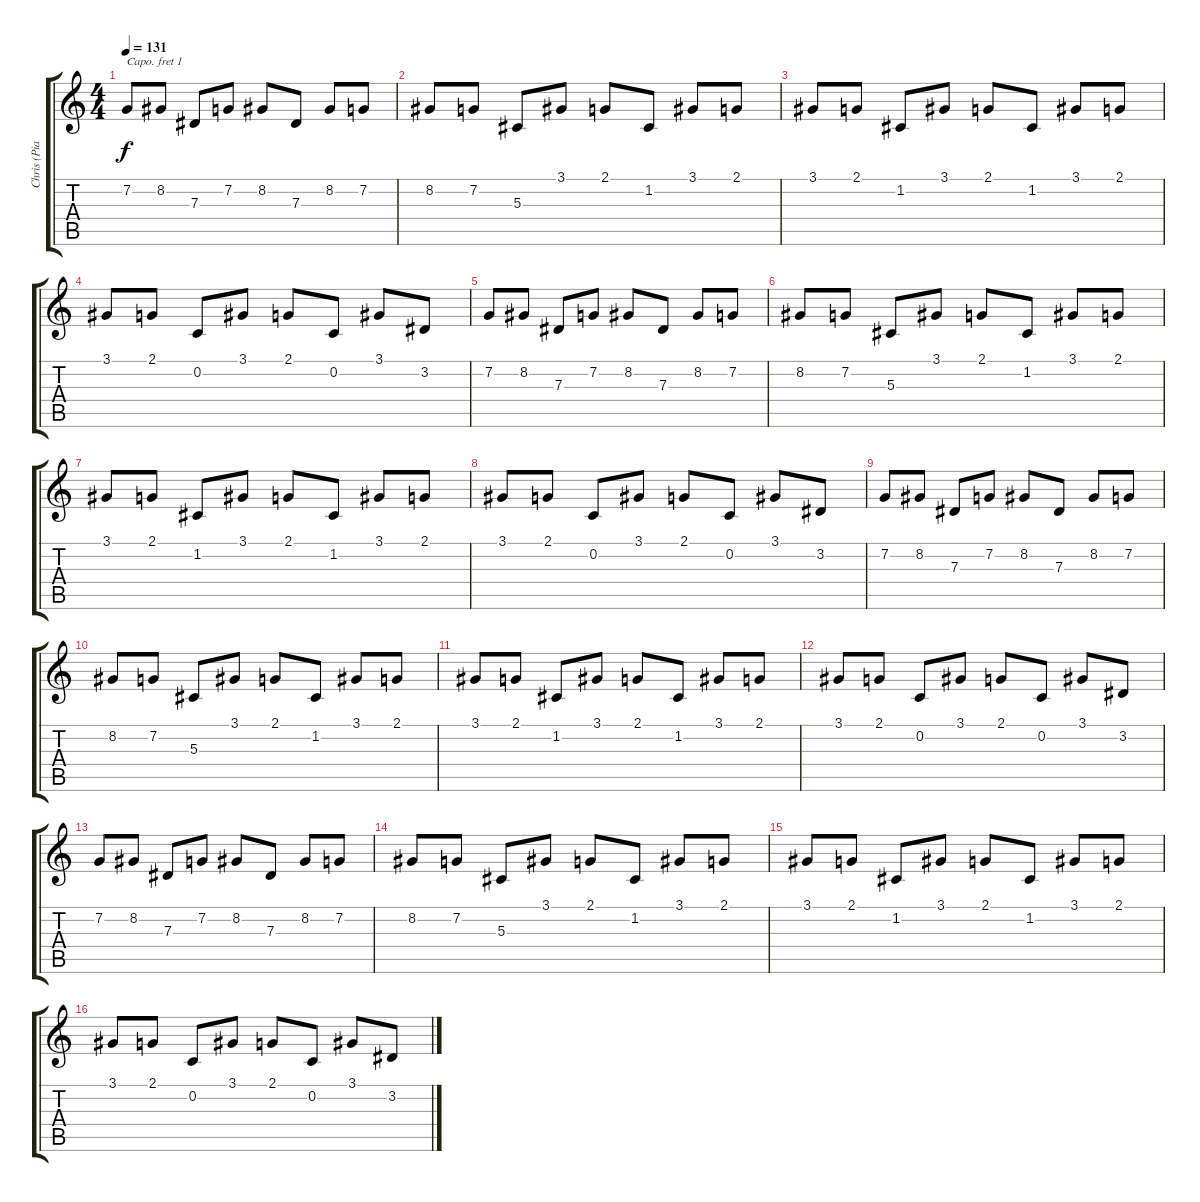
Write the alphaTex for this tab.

\track ("Chris (Piano) Capo 1st Fret" "Chris (Pia") {instrument acousticgrandpiano}
\staff {score tabs}
\capo 1
\tuning (E4 B3 G3 D3 A2 E2) {hide}
\ts (4 4)
\tempo 131
\clef g2
\ks c
7.2.8{dy f} 8.2.8 7.3.8 7.2.8 8.2.8 7.3.8 8.2.8 7.2.8 |
8.2.8 7.2.8 5.3.8 3.1.8 2.1.8 1.2.8 3.1.8 2.1.8 |
3.1.8 2.1.8 1.2.8 3.1.8 2.1.8 1.2.8 3.1.8 2.1.8 |
3.1.8 2.1.8 0.2.8 3.1.8 2.1.8 0.2.8 3.1.8 3.2.8 |
7.2.8 8.2.8 7.3.8 7.2.8 8.2.8 7.3.8 8.2.8 7.2.8 |
8.2.8 7.2.8 5.3.8 3.1.8 2.1.8 1.2.8 3.1.8 2.1.8 |
3.1.8 2.1.8 1.2.8 3.1.8 2.1.8 1.2.8 3.1.8 2.1.8 |
3.1.8 2.1.8 0.2.8 3.1.8 2.1.8 0.2.8 3.1.8 3.2.8 |
7.2.8 8.2.8 7.3.8 7.2.8 8.2.8 7.3.8 8.2.8 7.2.8 |
8.2.8 7.2.8 5.3.8 3.1.8 2.1.8 1.2.8 3.1.8 2.1.8 |
3.1.8 2.1.8 1.2.8 3.1.8 2.1.8 1.2.8 3.1.8 2.1.8 |
3.1.8 2.1.8 0.2.8 3.1.8 2.1.8 0.2.8 3.1.8 3.2.8 |
7.2.8 8.2.8 7.3.8 7.2.8 8.2.8 7.3.8 8.2.8 7.2.8 |
8.2.8 7.2.8 5.3.8 3.1.8 2.1.8 1.2.8 3.1.8 2.1.8 |
3.1.8 2.1.8 1.2.8 3.1.8 2.1.8 1.2.8 3.1.8 2.1.8 |
3.1.8 2.1.8 0.2.8 3.1.8 2.1.8 0.2.8 3.1.8 3.2.8
